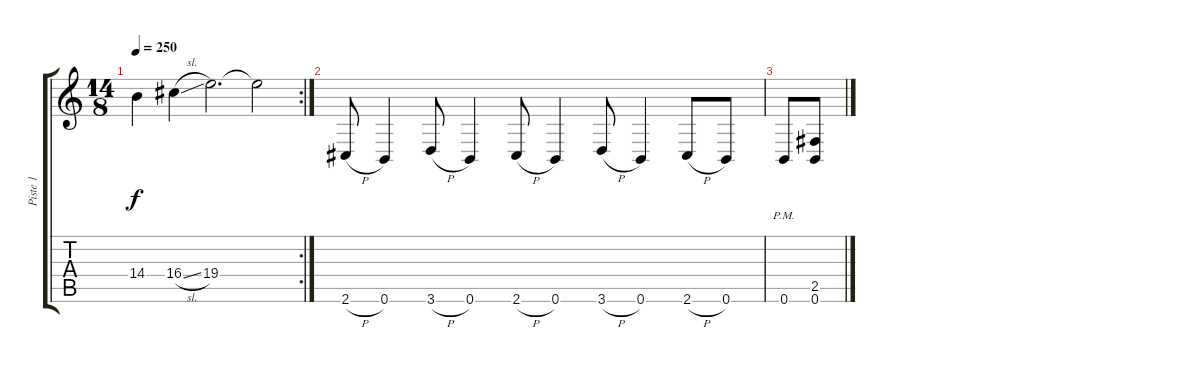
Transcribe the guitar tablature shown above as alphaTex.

\track ("Piste 1" "Piste 1") {instrument distortionguitar}
\staff {score tabs}
\tuning (B3 Gb3 D3 A2 E2 B1) {hide}
\rc 2
\ts (14 8)
\tempo 250
\clef g2
\ks c
14.4{t}.4{dy f} 16.4{sl}.4 19.4.2{d} 19.4{t}.2 |
2.6{h}.8 0.6.4 3.6{h}.8 0.6.4 2.6{h}.8 0.6.4 3.6{h}.8 0.6.4 2.6{h}.8 0.6.8 |
0.6{pm}.8 (2.5 0.6).8
